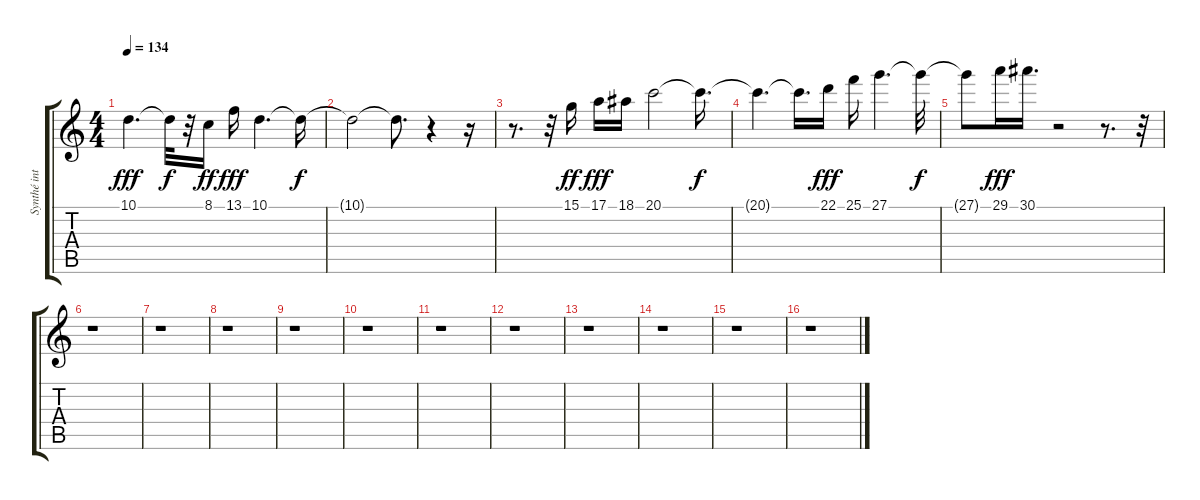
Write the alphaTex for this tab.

\track ("Synthé intro" "Synthé int") {instrument lead8bassandlead}
\staff {score tabs}
\tuning (E4 B3 G3 D3 A2 E2) {hide}
\ts (4 4)
\tempo 134
\clef g2
\ks c
10.1.4{d dy fff} 10.1{t}.32{dy f} r.32 8.1.16{dy ff} 13.1.16{dy fff} 10.1.4{d} 10.1{t}.16{dy f} |
10.1{t}.2 10.1{t}.8{d} r.4 r.16 |
r.8{d} r.32 15.1.16{dy ff} 17.1.16{dy fff} 18.1.16 20.1.2 20.1{t}.16{d dy f} |
20.1{t}.4{d} 20.1{t}.16{d} 22.1.16{dy fff} 25.1.16 27.1.4{d} 27.1{t}.32{dy f} |
27.1{t}.8 29.1.16{dy fff} 30.1.16{d} r.2 r.8{d} r.32 |
r.1 |
r.1 |
r.1 |
r.1 |
r.1 |
r.1 |
r.1 |
r.1 |
r.1 |
r.1 |
r.1
